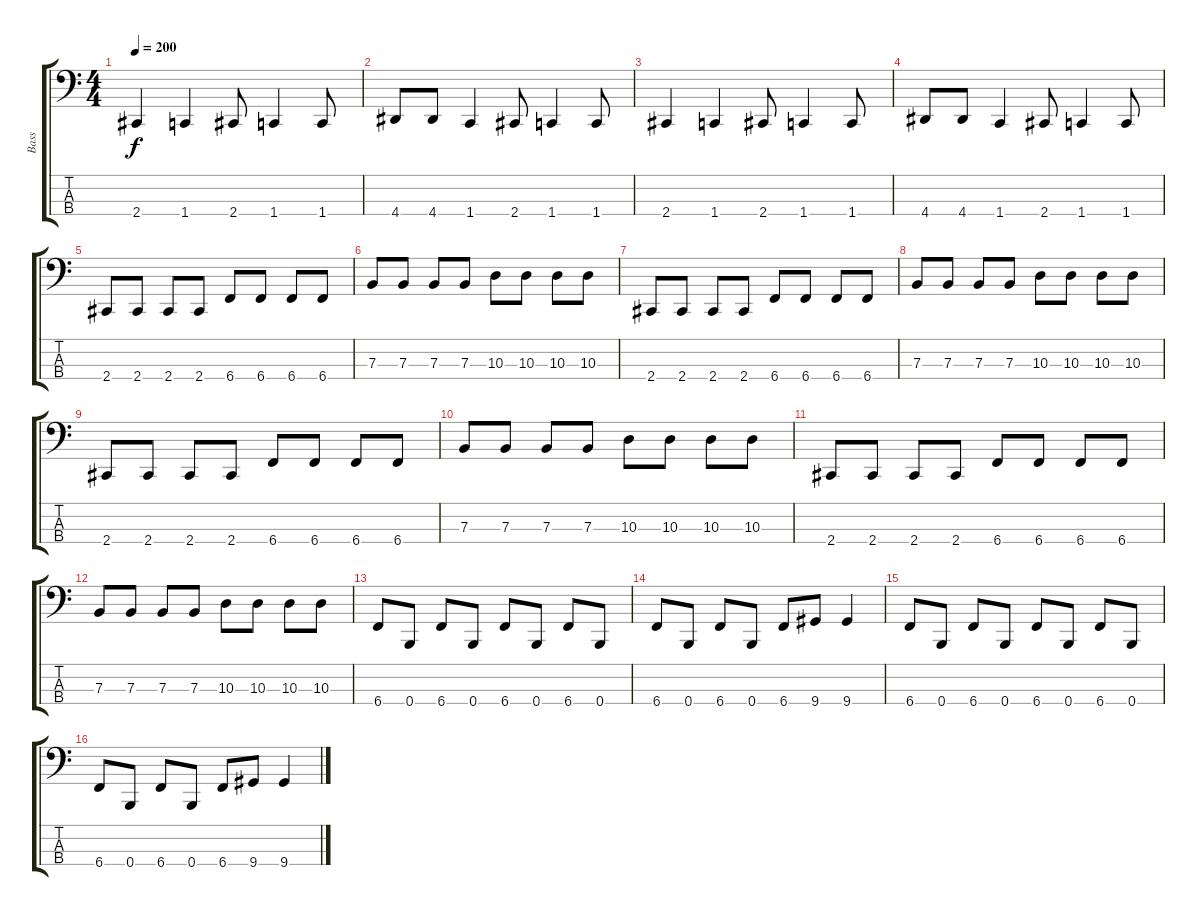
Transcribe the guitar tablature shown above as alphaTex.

\track ("Bass" "Bass") {instrument electricbassfinger}
\staff {score tabs}
\tuning (D2 A1 E1 B0) {hide}
\ts (4 4)
\tempo 200
\clef f4
\ks c
2.4.4{dy f} 1.4.4 2.4.8 1.4.4 1.4.8 |
4.4.8 4.4.8 1.4.4 2.4.8 1.4.4 1.4.8 |
2.4.4 1.4.4 2.4.8 1.4.4 1.4.8 |
4.4.8 4.4.8 1.4.4 2.4.8 1.4.4 1.4.8 |
2.4.8 2.4.8 2.4.8 2.4.8 6.4.8 6.4.8 6.4.8 6.4.8 |
7.3.8 7.3.8 7.3.8 7.3.8 10.3.8 10.3.8 10.3.8 10.3.8 |
2.4.8 2.4.8 2.4.8 2.4.8 6.4.8 6.4.8 6.4.8 6.4.8 |
7.3.8 7.3.8 7.3.8 7.3.8 10.3.8 10.3.8 10.3.8 10.3.8 |
2.4.8 2.4.8 2.4.8 2.4.8 6.4.8 6.4.8 6.4.8 6.4.8 |
7.3.8 7.3.8 7.3.8 7.3.8 10.3.8 10.3.8 10.3.8 10.3.8 |
2.4.8 2.4.8 2.4.8 2.4.8 6.4.8 6.4.8 6.4.8 6.4.8 |
7.3.8 7.3.8 7.3.8 7.3.8 10.3.8 10.3.8 10.3.8 10.3.8 |
6.4.8 0.4.8 6.4.8 0.4.8 6.4.8 0.4.8 6.4.8 0.4.8 |
6.4.8 0.4.8 6.4.8 0.4.8 6.4.8 9.4.8 9.4.4 |
6.4.8 0.4.8 6.4.8 0.4.8 6.4.8 0.4.8 6.4.8 0.4.8 |
6.4.8 0.4.8 6.4.8 0.4.8 6.4.8 9.4.8 9.4.4
